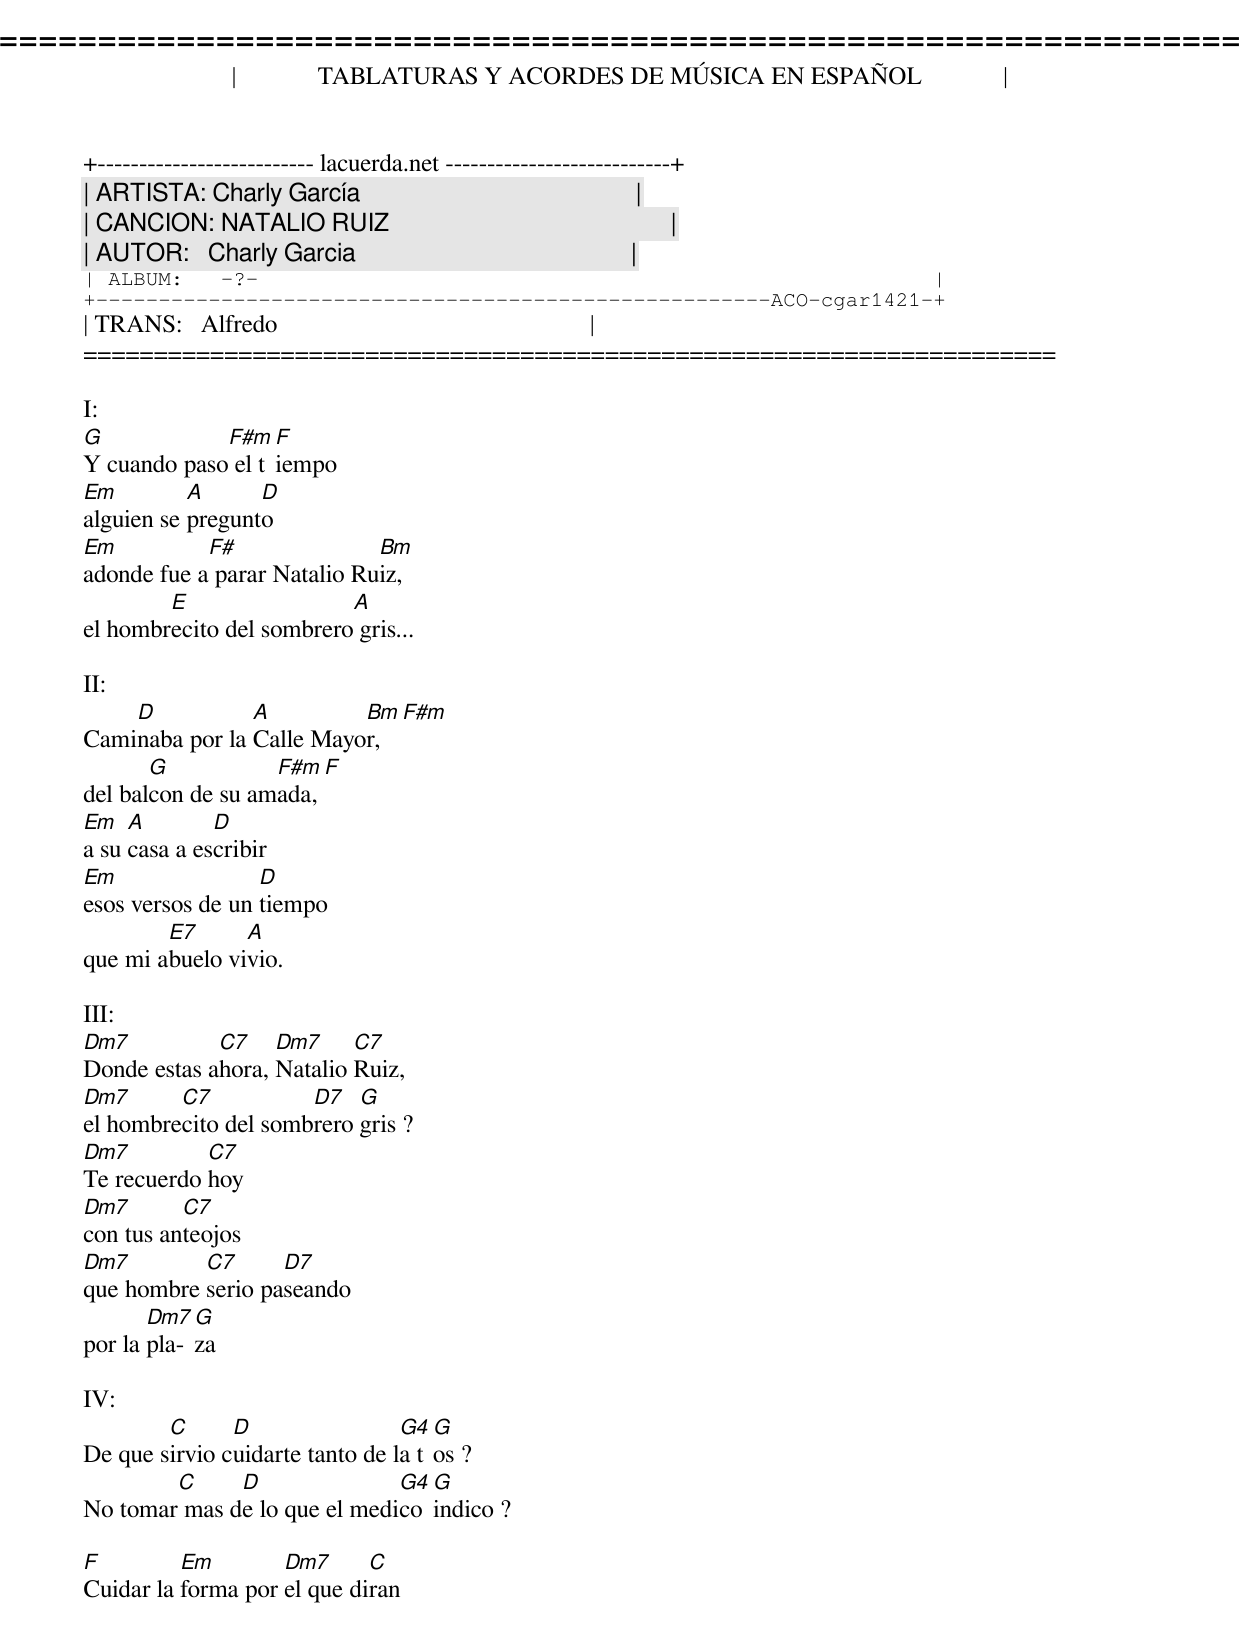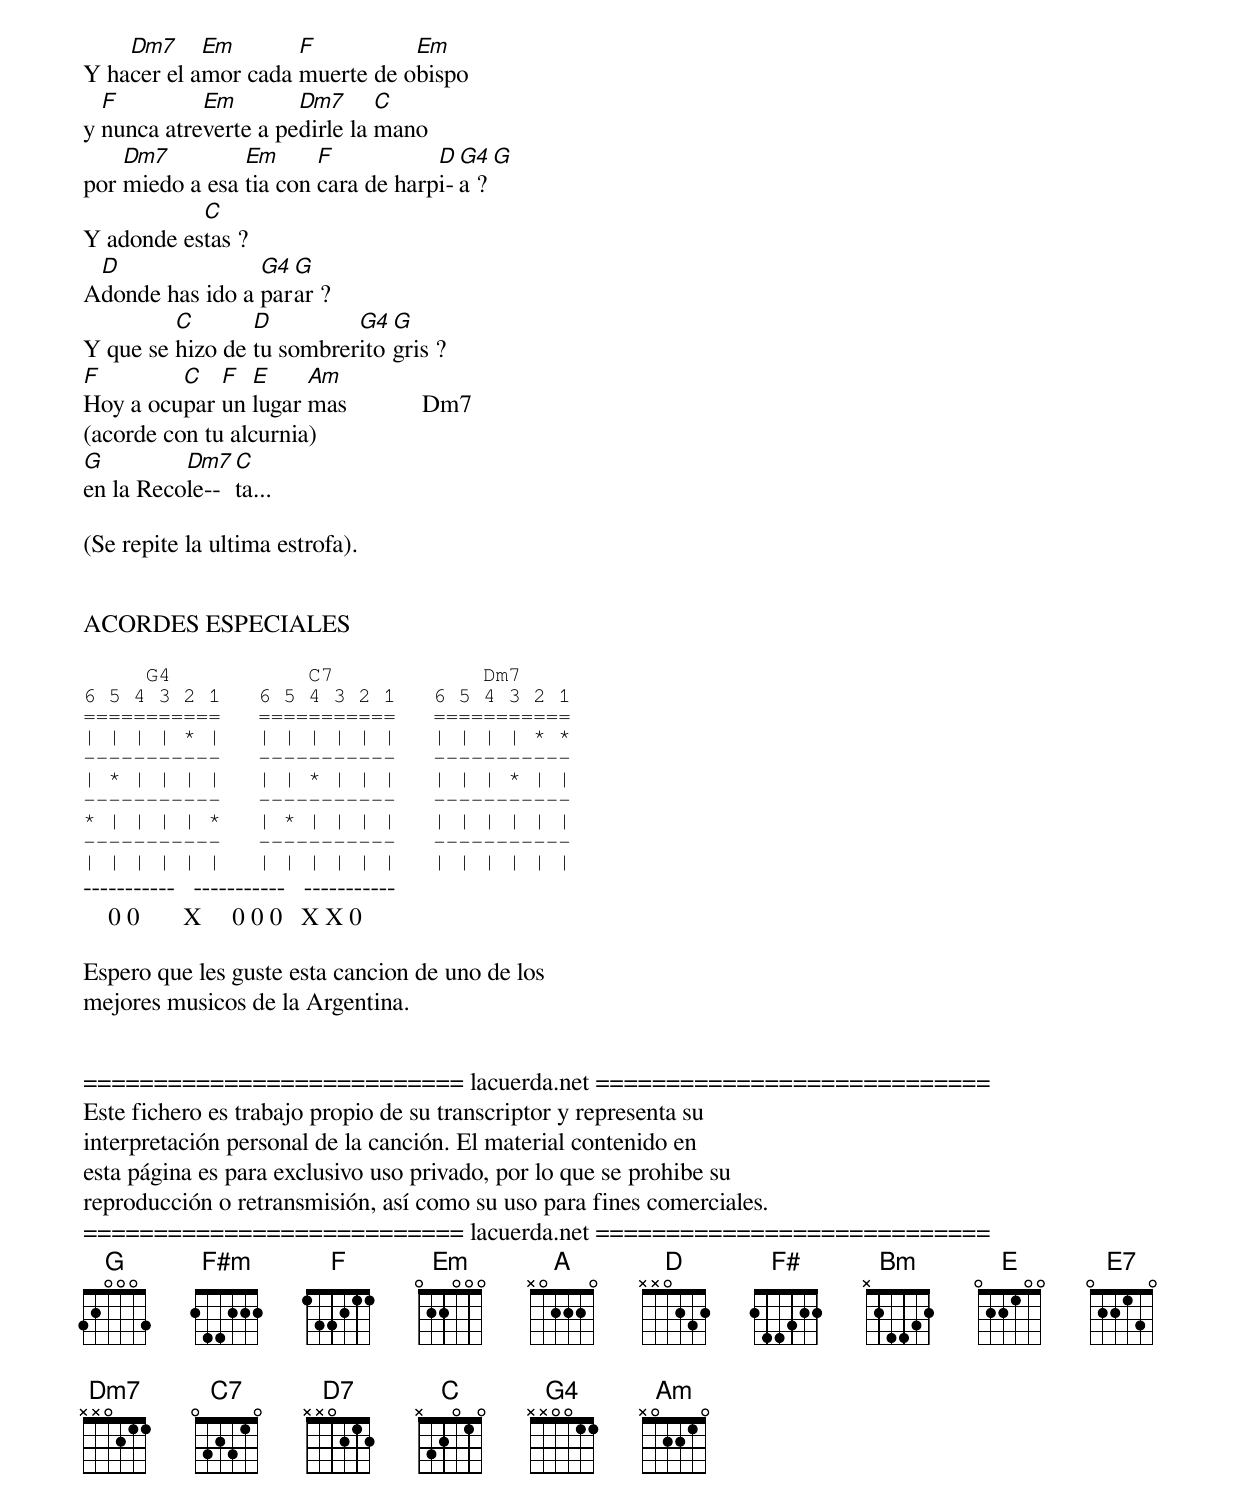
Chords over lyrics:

=====================================================================
|             TABLATURAS Y ACORDES DE MÚSICA EN ESPAÑOL             |
+-------------------------- lacuerda.net ---------------------------+
| ARTISTA: Charly García                                            |
| CANCION: NATALIO RUIZ                                             |
| AUTOR:   Charly Garcia                                            |
| ALBUM:   -?-                                                      |
+------------------------------------------------------ACO-cgar1421-+
| TRANS:   Alfredo                                                  |
=====================================================================

I:
G            F#m  F
Y cuando paso el tiempo
Em         A      D
alguien se pregunto
Em          F#               Bm
adonde fue a parar Natalio Ruiz,
        E                 A
el hombrecito del sombrero gris...

II:
    D           A         Bm    F#m
Caminaba por la Calle Mayor,
       G           F#m F
del balcon de su amada,
Em   A        D
a su casa a escribir
Em                D
esos versos de un tiempo
        E7      A
que mi abuelo vivio.

III:
Dm7          C7    Dm7     C7
Donde estas ahora, Natalio Ruiz,
Dm7      C7           D7   G
el hombrecito del sombrero gris ?
Dm7         C7
Te recuerdo hoy
Dm7       C7
con tus anteojos
Dm7        C7      D7
que hombre serio paseando
       Dm7 G
por la pla-za

IV:
        C      D                 G4 G
De que sirvio cuidarte tanto de la tos ?
        C     D               G4 G
No tomar mas de lo que el medico indico ?

F         Em        Dm7      C
Cuidar la forma por el que diran
    Dm7     Em       F          Em
Y hacer el amor cada muerte de obispo
  F         Em        Dm7      C
y nunca atreverte a pedirle la mano
    Dm7         Em      F           D G4 G
por miedo a esa tia con cara de harpi-a ?
           C
Y adonde estas ?
 D               G4 G
Adonde has ido a parar ?
         C       D         G4  G
Y que se hizo de tu sombrerito gris ?
F        C   F  E     Am
Hoy a ocupar un lugar mas            Dm7
(acorde con tu alcurnia)
G         Dm7 C
en la Recole--ta...

(Se repite la ultima estrofa).


ACORDES ESPECIALES

     G4           C7            Dm7
6 5 4 3 2 1   6 5 4 3 2 1   6 5 4 3 2 1
===========   ===========   ===========
| | | | * |   | | | | | |   | | | | * *
-----------   -----------   -----------
| * | | | |   | | * | | |   | | | * | |
-----------   -----------   -----------
* | | | | *   | * | | | |   | | | | | |
-----------   -----------   -----------
| | | | | |   | | | | | |   | | | | | |
-----------   -----------   -----------
    0 0       X     0 0 0   X X 0

Espero que les guste esta cancion de uno de los
mejores musicos de la Argentina.


=========================== lacuerda.net ============================
Este fichero es trabajo propio de su transcriptor y representa su
interpretación personal de la canción. El material contenido en
esta página es para exclusivo uso privado, por lo que se prohibe su
reproducción o retransmisión, así como su uso para fines comerciales.
=========================== lacuerda.net ============================
